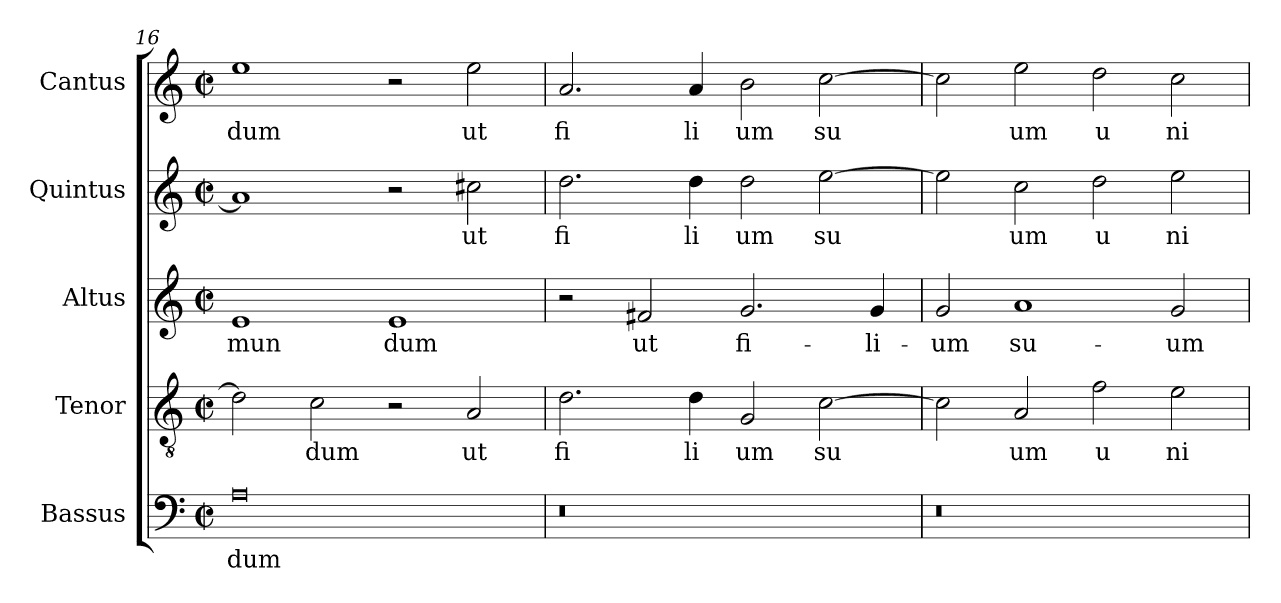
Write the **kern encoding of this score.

**kern	**text	**kern	**text	**kern	**text	**kern	**text	**kern	**text
*part5	*part5	*part4	*part4	*part3	*part3	*part2	*part2	*part1	*part1
*staff5	*staff5	*staff4	*staff4	*staff3	*staff3	*staff2	*staff2	*staff1	*staff1
*I"Bassus	*	*I"Tenor	*	*I"Altus	*	*I"Quintus	*	*I"Cantus	*
*clefF4	*	*clefGv2	*	*clefG2	*	*clefG2	*	*clefG2	*
*k[]	*	*k[]	*	*k[]	*	*k[]	*	*k[]	*
*C:	*	*C:	*	*C:	*	*C:	*	*C:	*
*M2/2	*	*M2/2	*	*M2/2	*	*M2/2	*	*M2/2	*
*met(c|)	*	*met(c|)	*	*met(c|)	*	*met(c|)	*	*met(c|)	*
=16	=16	=16	=16	=16	=16	=16	=16	=16	=16
!	!LO:LY:b:cj	!	!LO:LY:b:cj	!	!LO:LY:b:cj	!	!LO:LY:b:cj	!	!LO:LY:b:cj
0A	dum	2d\]	--	1e	mun	1a]	.	1ee	dum
!	!	!	!LO:LY:b:cj	!	!	!	!	!	!
.	.	2c\	-dum	.	.	.	.	.	.
!	!	!	!	!	!LO:LY:b:cj	!	!	!	!
.	.	2r	.	1e	dum	2r	.	2r	.
!	!	!	!LO:LY:b:cj	!	!	!	!LO:LY:b:cj	!	!LO:LY:b:cj
.	.	2A/	ut	.	.	2cc#X\	ut	2ee\	ut
!!LO:PB:g=z
=17	=17	=17	=17	=17	=17	=17	=17	=17	=17
!	!	!	!LO:LY:b:cj	!	!	!	!LO:LY:b:cj	!	!LO:LY:b:cj
0r	.	2.d\	fi	2r	.	2.dd\	fi	2.a/	fi
!	!	!	!	!	!LO:LY:b:cj	!	!	!	!
.	.	.	.	2f#X/	ut	.	.	.	.
!	!	!	!LO:LY:b:cj	!	!	!	!LO:LY:b:cj	!	!LO:LY:b:cj
.	.	4d\	li	.	.	4dd\	li	4a/	li
!	!	!	!LO:LY:b:cj	!	!LO:LY:b:cj	!	!LO:LY:b:cj	!	!LO:LY:b:cj
.	.	2G/	um	2.g/	fi-	2dd\	um	2b\	um
!	!	!	!LO:LY:b:cj	!	!	!	!LO:LY:b:cj	!	!LO:LY:b:cj
.	.	[>2c\	su	.	.	[>2ee\	su	[>2cc\	su
!	!	!	!	!	!LO:LY:b:cj	!	!	!	!
.	.	.	.	4g/	-li-	.	.	.	.
=18	=18	=18	=18	=18	=18	=18	=18	=18	=18
!	!	!	!LO:LY:b:cj	!	!LO:LY:b:cj	!	!LO:LY:b:cj	!	!LO:LY:b:cj
0r	.	2c\]	.	2g/	-um	2ee\]	.	2cc\]	.
!	!	!	!LO:LY:b:cj	!	!LO:LY:b:cj	!	!LO:LY:b:cj	!	!LO:LY:b:cj
.	.	2A/	um	1a	su-	2cc\	um	2ee\	um
!	!	!	!LO:LY:b:cj	!	!	!	!LO:LY:b:cj	!	!LO:LY:b:cj
.	.	2f\	u	.	.	2dd\	u	2dd\	u
!	!	!	!LO:LY:b:cj	!	!LO:LY:b:cj	!	!LO:LY:b:cj	!	!LO:LY:b:cj
.	.	2e\	ni	2g/	-um	2ee\	ni	2cc\	ni
=	=	=	=	=	=	=	=	=	=
*-	*-	*-	*-	*-	*-	*-	*-	*-	*-
